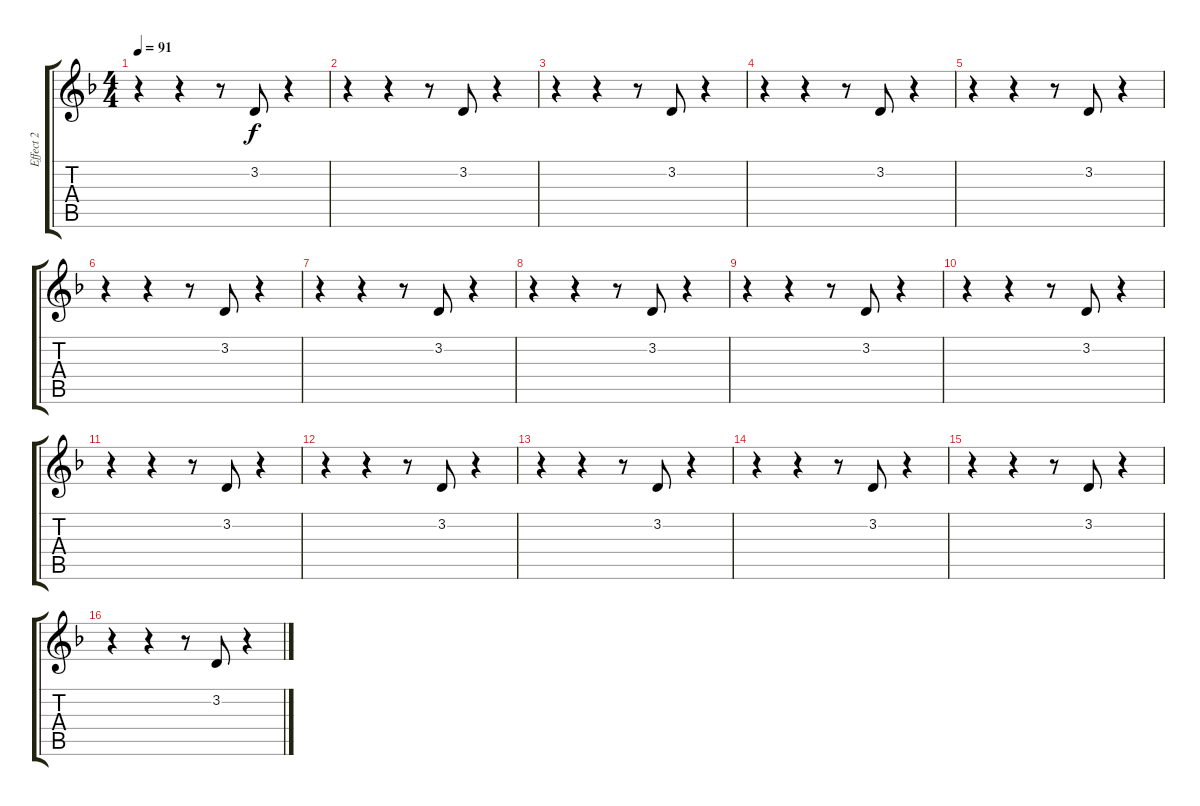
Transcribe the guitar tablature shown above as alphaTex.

\track ("Effect 2" "Effect 2") {instrument reversecymbal}
\staff {score tabs}
\tuning (E4 B3 G3 D3 A2 E2) {hide}
\ts (4 4)
\tempo 91
\clef g2
\ks dminor
r.4{dy f} r.4 r.8 3.2.8 r.4 |
r.4 r.4 r.8 3.2.8 r.4 |
r.4 r.4 r.8 3.2.8 r.4 |
r.4 r.4 r.8 3.2.8 r.4 |
r.4 r.4 r.8 3.2.8 r.4 |
r.4 r.4 r.8 3.2.8 r.4 |
r.4 r.4 r.8 3.2.8 r.4 |
r.4 r.4 r.8 3.2.8 r.4 |
r.4 r.4 r.8 3.2.8 r.4 |
r.4 r.4 r.8 3.2.8 r.4 |
r.4 r.4 r.8 3.2.8 r.4 |
r.4 r.4 r.8 3.2.8 r.4 |
r.4 r.4 r.8 3.2.8 r.4 |
r.4 r.4 r.8 3.2.8 r.4 |
r.4 r.4 r.8 3.2.8 r.4 |
r.4 r.4 r.8 3.2.8 r.4
